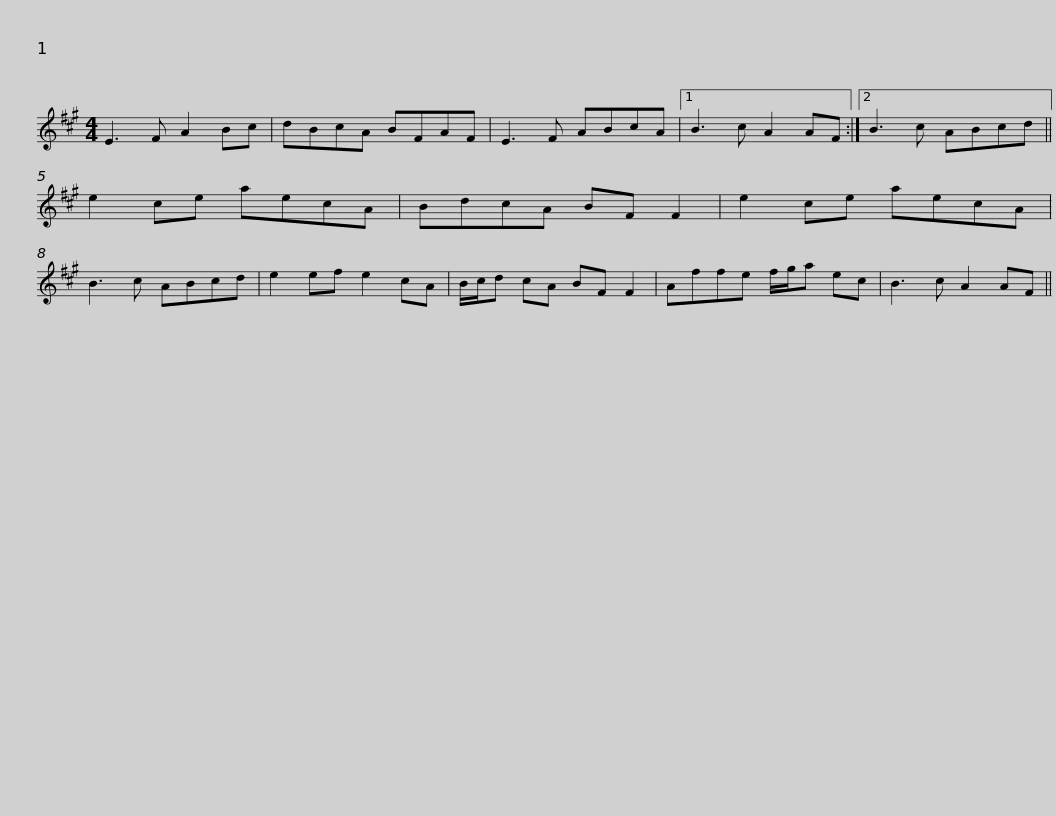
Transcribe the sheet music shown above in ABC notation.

X:1
L:1/8
M:4/4
I:linebreak $
K:A
V:1 treble
V:1
 E3 F A2 Bc | dBcA BFAF | E3 F ABcA |1 B3 c A2 AF :|2 B3 c ABcd || %5
 e2 ce aecA |$ BdcA BF F2 | e2 ce aecA | B3 c ABcd | e2 ef e2 cA | %10
 B/c/d cA BF F2 | Affe f/g/a ec |$ B3 c A2 AF || %13
